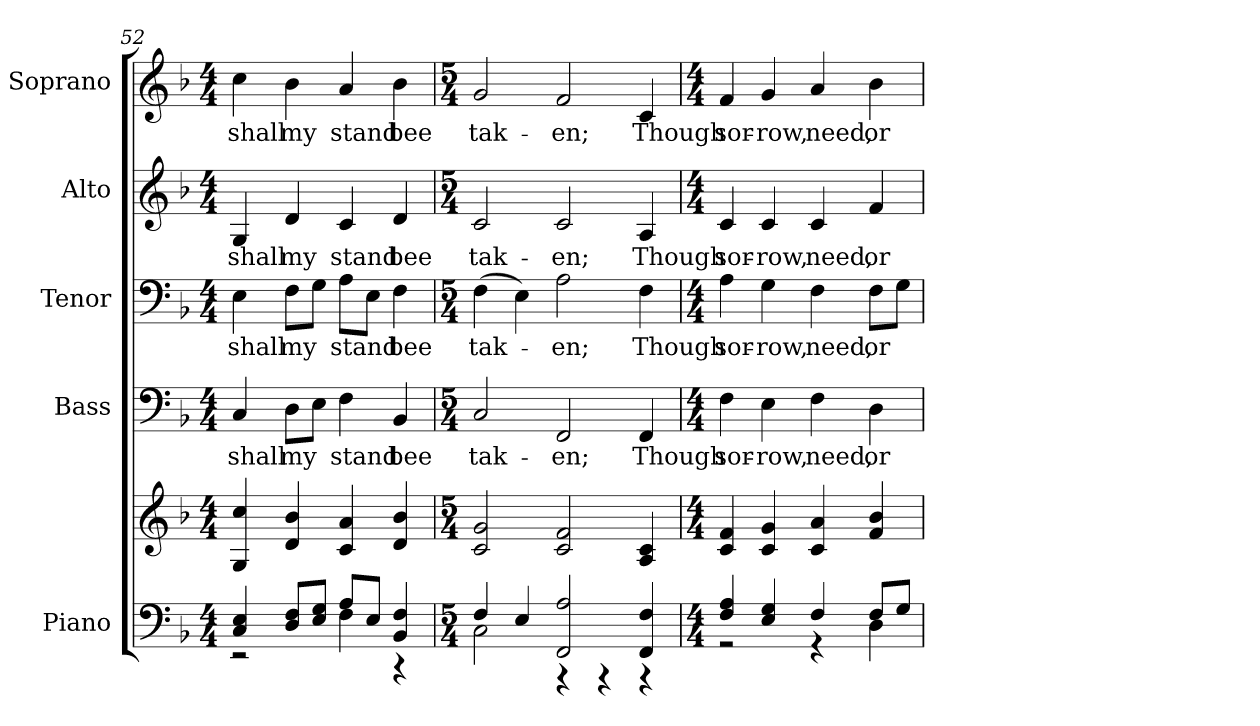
**kern	**kern	**kern	**text	**kern	**text	**kern	**text	**kern	**text
*part5	*part5	*part4	*part4	*part3	*part3	*part2	*part2	*part1	*part1
*staff6	*staff5	*staff4	*staff4	*staff3	*staff3	*staff2	*staff2	*staff1	*staff1
*I"Piano	*	*I"Bass	*	*I"Tenor	*	*I"Alto	*	*I"Soprano	*
*I'Pno.	*	*I'B.	*	*I'T.	*	*I'A.	*	*I'S.	*
!!LO:PB:g=z
*clefF4	*clefG2	*clefF4	*	*clefF4	*	*clefG2	*	*clefG2	*
*k[b-]	*k[b-]	*k[b-]	*	*k[b-]	*	*k[b-]	*	*k[b-]	*
*F:	*F:	*F:	*	*F:	*	*F:	*	*F:	*
*M4/4	*M4/4	*M4/4	*	*M4/4	*	*M4/4	*	*M4/4	*
=52	=52	=52	=52	=52	=52	=52	=52	=52	=52
*^	*	*	*	*	*	*	*	*	*
!	!	!	!	!LO:LY:b:color=#000000	!	!	!	!	!	!
!	!	!	!	!	!	!LO:LY:b:color=#000000	!	!	!	!
!	!	!	!	!	!	!	!	!LO:LY:b:color=#000000	!	!
!	!	!	!	!	!	!	!	!	!	!LO:LY:b:color=#000000
4Ci/ 4Ei	2r	4Gi/ 4cci	4Ci/	shall	4Ei\	shall	4Gi/	shall	4cci\	shall
!	!	!	!	!LO:LY:b:color=#000000	!	!	!	!	!	!
!	!	!	!	!	!	!LO:LY:b:color=#000000	!	!	!	!
!	!	!	!	!	!	!	!	!LO:LY:b:color=#000000	!	!
!	!	!	!	!	!	!	!	!	!	!LO:LY:b:color=#000000
8Di/ 8FiL	.	4di/ 4b-i	8Di\L	my	8Fi\L	my	4di/	my	4b-i\	my
8Ei/ 8GiJ	.	.	8Ei\J	.	8Gi\J	.	.	.	.	.
!	!	!	!	!LO:LY:b:color=#000000	!	!	!	!	!	!
!	!	!	!	!	!	!LO:LY:b:color=#000000	!	!	!	!
!	!	!	!	!	!	!	!	!LO:LY:b:color=#000000	!	!
!	!	!	!	!	!	!	!	!	!	!LO:LY:b:color=#000000
8Ai/L	4Fi\	4ci/ 4ai	4Fi\	stand	8Ai\L	stand	4ci/	stand	4ai/	stand
8Ei/J	.	.	.	.	8Ei\J	.	.	.	.	.
!	!	!	!	!LO:LY:b:color=#000000	!	!	!	!	!	!
!	!	!	!	!	!	!LO:LY:b:color=#000000	!	!	!	!
!	!	!	!	!	!	!	!	!LO:LY:b:color=#000000	!	!
!	!	!	!	!	!	!	!	!	!	!LO:LY:b:color=#000000
4BB-i/ 4Fi	4r	4di/ 4b-i	4BB-i/	bee	4Fi\	bee	4di/	bee	4b-i\	bee
=53	=53	=53	=53	=53	=53	=53	=53	=53	=53	=53
*M5/4	*	*M5/4	*M5/4	*	*M5/4	*	*M5/4	*	*M5/4	*
!	!	!	!	!LO:LY:b:color=#000000	!	!	!	!	!	!
!	!	!	!	!	!	!LO:LY:b:color=#000000	!	!	!	!
!	!	!	!	!	!	!	!	!LO:LY:b:color=#000000	!	!
!	!	!	!	!	!	!	!	!	!	!LO:LY:b:color=#000000
4Fi/	2Ci\	2ci/ 2gi	2Ci/	tak-	(4Fi\	tak-	2ci/	tak-	2gi/	tak-
4Ei/	.	.	.	.	4Ei\)	.	.	.	.	.
!	!	!	!	!LO:LY:b:color=#000000	!	!	!	!	!	!
!	!	!	!	!	!	!LO:LY:b:color=#000000	!	!	!	!
!	!	!	!	!	!	!	!	!LO:LY:b:color=#000000	!	!
!	!	!	!	!	!	!	!	!	!	!LO:LY:b:color=#000000
2FFi/ 2Ai	4r	2ci/ 2fi	2FFi/	-en;	2Ai\	-en;	2ci/	-en;	2fi/	-en;
.	4r	.	.	.	.	.	.	.	.	.
!	!	!	!	!LO:LY:b:color=#000000	!	!	!	!	!	!
!	!	!	!	!	!	!LO:LY:b:color=#000000	!	!	!	!
!	!	!	!	!	!	!	!	!LO:LY:b:color=#000000	!	!
!	!	!	!	!	!	!	!	!	!	!LO:LY:b:color=#000000
4FFi/ 4Fi	4r	4Ai/ 4ci	4FFi/	Though	4Fi\	Though	4Ai/	Though	4ci/	Though
!!LO:PB:g=z
=54	=54	=54	=54	=54	=54	=54	=54	=54	=54	=54
*M4/4	*	*M4/4	*M4/4	*	*M4/4	*	*M4/4	*	*M4/4	*
!	!	!	!	!LO:LY:b:color=#000000	!	!	!	!	!	!
!	!	!	!	!	!	!LO:LY:b:color=#000000	!	!	!	!
!	!	!	!	!	!	!	!	!LO:LY:b:color=#000000	!	!
!	!	!	!	!	!	!	!	!	!	!LO:LY:b:color=#000000
4Fi/ 4Ai	2r	4ci/ 4fi	4Fi\	sor-	4Ai\	sor-	4ci/	sor-	4fi/	sor-
!	!	!	!	!LO:LY:b:color=#000000	!	!	!	!	!	!
!	!	!	!	!	!	!LO:LY:b:color=#000000	!	!	!	!
!	!	!	!	!	!	!	!	!LO:LY:b:color=#000000	!	!
!	!	!	!	!	!	!	!	!	!	!LO:LY:b:color=#000000
4Ei/ 4Gi	.	4ci/ 4gi	4Ei\	-row,	4Gi\	-row,	4ci/	-row,	4gi/	-row,
!	!	!	!	!LO:LY:b:color=#000000	!	!	!	!	!	!
!	!	!	!	!	!	!LO:LY:b:color=#000000	!	!	!	!
!	!	!	!	!	!	!	!	!LO:LY:b:color=#000000	!	!
!	!	!	!	!	!	!	!	!	!	!LO:LY:b:color=#000000
4Fi/	4r	4ci/ 4ai	4Fi\	need,	4Fi\	need,	4ci/	need,	4ai/	need,
!	!	!	!	!LO:LY:b:color=#000000	!	!	!	!	!	!
!	!	!	!	!	!	!LO:LY:b:color=#000000	!	!	!	!
!	!	!	!	!	!	!	!	!LO:LY:b:color=#000000	!	!
!	!	!	!	!	!	!	!	!	!	!LO:LY:b:color=#000000
8Fi/L	4Di\	4fi/ 4b-i	4Di\	or	8Fi\L	or	4fi/	or	4b-i\	or
8Gi/J	.	.	.	.	8Gi\J	.	.	.	.	.
*v	*v	*	*	*	*	*	*	*	*	*
=	=	=	=	=	=	=	=	=	=
*-	*-	*-	*-	*-	*-	*-	*-	*-	*-
